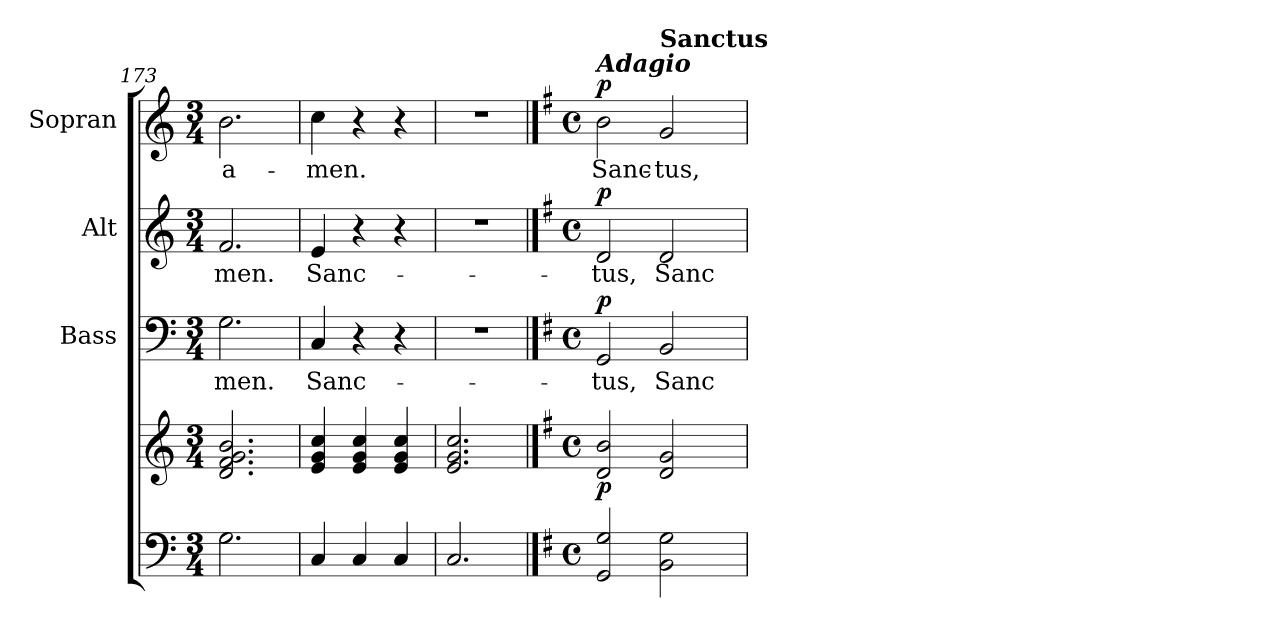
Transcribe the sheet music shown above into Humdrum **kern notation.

**kern	**kern	**dynam	**kern	**text	**dynam	**kern	**text	**dynam	**kern	**text	**dynam
*part4	*part4	*part4	*part3	*part3	*part3	*part2	*part2	*part2	*part1	*part1	*part1
*staff5	*staff4	*staff4/5	*staff3	*staff3	*staff3	*staff2	*staff2	*staff2	*staff1	*staff1	*staff1
*	*	*	*I"Bass	*	*	*I"Alt	*	*	*I"Sopran	*	*
*	*	*	*I'B.	*	*	*I'A.	*	*	*I'S.	*	*
*clefF4	*clefG2	*	*clefF4	*	*	*clefG2	*	*	*clefG2	*	*
*k[]	*k[]	*	*k[]	*	*	*k[]	*	*	*k[]	*	*
*C:	*C:	*	*C:	*	*	*C:	*	*	*C:	*	*
*M3/4	*M3/4	*	*M3/4	*	*	*M3/4	*	*	*M3/4	*	*
=173	=173	=173	=173	=173	=173	=173	=173	=173	=173	=173	=173
!	!	!	!	!LO:LY:b	!	!	!LO:LY:b	!	!	!LO:LY:b	!
2.G\	2.d/ 2.f/ 2.g/ 2.b/	.	2.G\	-men.	.	2.f/	-men.	.	2.b\	a-	.
=174	=174	=174	=174	=174	=174	=174	=174	=174	=174	=174	=174
!	!	!	!	!LO:LY:b	!	!	!LO:LY:b	!	!	!LO:LY:b	!
4C/	4e/ 4g/ 4cc/	.	4C/	Sanc-	.	4e/	Sanc-	.	4cc\	-men.	.
4C/	4e/ 4g/ 4cc/	.	4r	.	.	4r	.	.	4r	.	.
4C/	4e/ 4g/ 4cc/	.	4r	.	.	4r	.	.	4r	.	.
=175	=175	=175	=175	=175	=175	=175	=175	=175	=175	=175	=175
2.C/	2.e/ 2.g/ 2.cc/	.	2.r	.	.	2.r	.	.	2.r	.	.
!!LO:LB:g=z
==176	==176	==176	==176	==176	==176	==176	==176	==176	==176	==176	==176
*k[f#]	*k[f#]	*	*k[f#]	*	*	*k[f#]	*	*	*k[f#]	*	*
*G:	*G:	*	*G:	*	*	*G:	*	*	*G:	*	*
*M4/4	*M4/4	*	*M4/4	*	*	*M4/4	*	*	*M4/4	*	*
*met(c)	*met(c)	*	*met(c)	*	*	*met(c)	*	*	*met(c)	*	*
!	!	!	!	!	!	!	!	!	!LO:TX:a:Bi:t=Adagio	!	!
!	!	!LO:DY:b	!	!LO:LY:b	!LO:DY:a	!	!LO:LY:b	!LO:DY:a	!	!LO:LY:b	!LO:DY:b
2GG/ 2G/	2d/ 2b/	p	2GG/	-tus,	p	2d/	-tus,	p	2b\	Sanc-	p
!	!	!	!	!	!	!	!	!	!LO:TX:a:B:t=Sanctus	!	!
!	!	!	!	!LO:LY:b	!	!	!LO:LY:b	!	!	!LO:LY:b	!
2BB\ 2G\	2d/ 2g/	.	2BB/	Sanc-	.	2d/	Sanc-	.	2g/	-tus,	.
=	=	=	=	=	=	=	=	=	=	=	=
*-	*-	*-	*-	*-	*-	*-	*-	*-	*-	*-	*-
